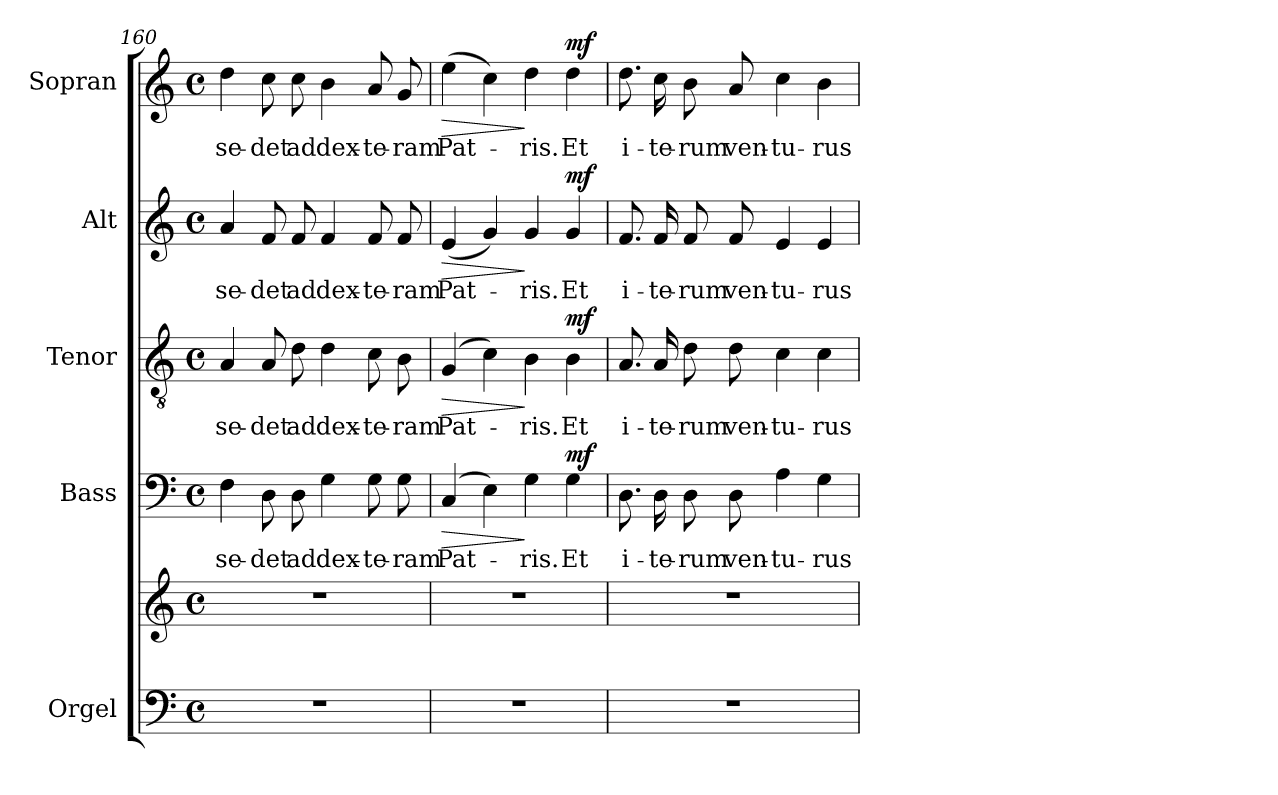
**kern	**kern	**kern	**text	**dynam	**kern	**text	**dynam	**kern	**text	**dynam	**kern	**text	**dynam
*part5	*part5	*part4	*part4	*part4	*part3	*part3	*part3	*part2	*part2	*part2	*part1	*part1	*part1
*staff6	*staff5	*staff4	*staff4	*staff4	*staff3	*staff3	*staff3	*staff2	*staff2	*staff2	*staff1	*staff1	*staff1
*I"Orgel	*	*I"Bass	*	*	*I"Tenor	*	*	*I"Alt	*	*	*I"Sopran	*	*
*I'Org.	*	*I'B.	*	*	*I'T.	*	*	*I'A.	*	*	*I'S.	*	*
*clefF4	*clefG2	*clefF4	*	*	*clefGv2	*	*	*clefG2	*	*	*clefG2	*	*
*k[]	*k[]	*k[]	*	*	*k[]	*	*	*k[]	*	*	*k[]	*	*
*C:	*C:	*C:	*	*	*C:	*	*	*C:	*	*	*C:	*	*
*M4/4	*M4/4	*M4/4	*	*	*M4/4	*	*	*M4/4	*	*	*M4/4	*	*
*met(c)	*met(c)	*met(c)	*	*	*met(c)	*	*	*met(c)	*	*	*met(c)	*	*
=160	=160	=160	=160	=160	=160	=160	=160	=160	=160	=160	=160	=160	=160
!	!	!	!LO:LY:b	!	!	!LO:LY:b	!	!	!LO:LY:b	!	!	!LO:LY:b	!
1r	1r	4F\	se-	.	4A/	se-	.	4a/	se-	.	4dd\	se-	.
!	!	!	!LO:LY:b	!	!	!LO:LY:b	!	!	!LO:LY:b	!	!	!LO:LY:b	!
.	.	8D\	-det	.	8A/	-det	.	8f/	-det	.	8cc\	-det	.
!	!	!	!LO:LY:b	!	!	!LO:LY:b	!	!	!LO:LY:b	!	!	!LO:LY:b	!
.	.	8D\	ad	.	8d\	ad	.	8f/	ad	.	8cc\	ad	.
!	!	!	!LO:LY:b	!	!	!LO:LY:b	!	!	!LO:LY:b	!	!	!LO:LY:b	!
.	.	4G\	dex-	.	4d\	dex-	.	4f/	dex-	.	4b\	dex-	.
!	!	!	!LO:LY:b	!	!	!LO:LY:b	!	!	!LO:LY:b	!	!	!LO:LY:b	!
.	.	8G\	-te-	.	8c\	-te-	.	8f/	-te-	.	8a/	-te-	.
!	!	!	!LO:LY:b	!	!	!LO:LY:b	!	!	!LO:LY:b	!	!	!LO:LY:b	!
.	.	8G\	-ram	.	8B\	-ram	.	8f/	-ram	.	8g/	-ram	.
!!LO:PB:g=z
=161	=161	=161	=161	=161	=161	=161	=161	=161	=161	=161	=161	=161	=161
!	!	!	!LO:LY:b	!LO:HP:b	!	!LO:LY:b	!LO:HP:b	!	!LO:LY:b	!LO:HP:b	!	!LO:LY:b	!LO:HP:b
1r	1r	(4C/	Pat-	>	(4G/	Pat-	>	(<4e/	Pat-	>	(>4ee\	Pat-	>
.	.	4E\)	.	.	4c\)	.	.	4g/)	.	.	4cc\)	.	.
!	!	!	!LO:LY:b	!	!	!LO:LY:b	!	!	!LO:LY:b	!	!	!LO:LY:b	!
.	.	4G\	-ris.	]	4B\	-ris.	]	4g/	-ris.	]	4dd\	-ris.	]
!	!	!	!LO:LY:b	!LO:DY:a	!	!LO:LY:b	!LO:DY:a	!	!LO:LY:b	!LO:DY:a	!	!LO:LY:b	!LO:DY:a
.	.	4G\	Et	mf	4B\	Et	mf	4g/	Et	mf	4dd\	Et	mf
=162	=162	=162	=162	=162	=162	=162	=162	=162	=162	=162	=162	=162	=162
!	!	!	!LO:LY:b	!	!	!LO:LY:b	!	!	!LO:LY:b	!	!	!LO:LY:b	!
1r	1r	8.D\	i-	.	8.A/	i-	.	8.f/	i-	.	8.dd\	i-	.
!	!	!	!LO:LY:b	!	!	!LO:LY:b	!	!	!LO:LY:b	!	!	!LO:LY:b	!
.	.	16D\	-te-	.	16A/	-te-	.	16f/	-te-	.	16cc\	-te-	.
!	!	!	!LO:LY:b	!	!	!LO:LY:b	!	!	!LO:LY:b	!	!	!LO:LY:b	!
.	.	8D\	-rum	.	8d\	-rum	.	8f/	-rum	.	8b\	-rum	.
!	!	!	!LO:LY:b	!	!	!LO:LY:b	!	!	!LO:LY:b	!	!	!LO:LY:b	!
.	.	8D\	ven-	.	8d\	ven-	.	8f/	ven-	.	8a/	ven-	.
!	!	!	!LO:LY:b	!	!	!LO:LY:b	!	!	!LO:LY:b	!	!	!LO:LY:b	!
.	.	4A\	-tu-	.	4c\	-tu-	.	4e/	-tu-	.	4cc\	-tu-	.
!	!	!	!LO:LY:b	!	!	!LO:LY:b	!	!	!LO:LY:b	!	!	!LO:LY:b	!
.	.	4G\	-rus	.	4c\	-rus	.	4e/	-rus	.	4b\	-rus	.
=	=	=	=	=	=	=	=	=	=	=	=	=	=
*-	*-	*-	*-	*-	*-	*-	*-	*-	*-	*-	*-	*-	*-
